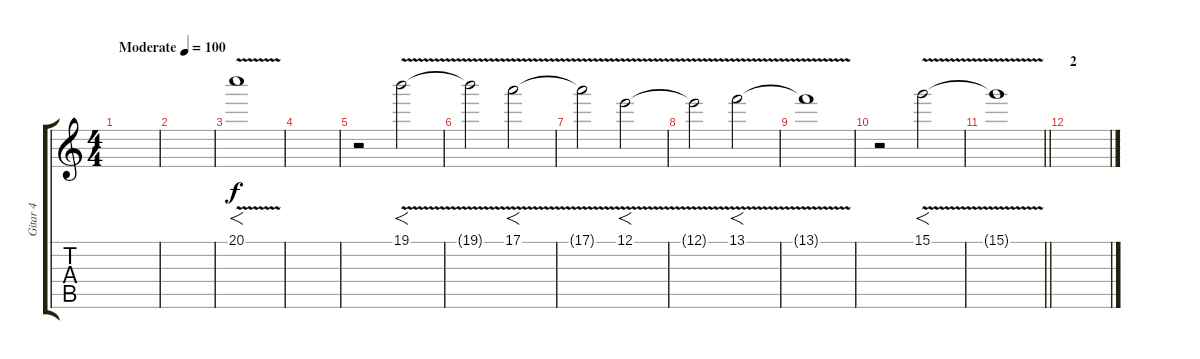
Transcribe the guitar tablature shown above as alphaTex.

\track ("Gitar 4" "Gitar 4") {instrument overdrivenguitar}
\staff {score tabs}
\tuning (E4 B3 G3 D3 A2 E2) {hide}
\ts (4 4)
\tempo (100 "Moderate")
\clef g2
\ks c
|
|
20.1{v}.1{f} |
|
r.2 19.1{v}.2{f} |
19.1{t}.2 17.1{v}.2{f} |
17.1{t}.2 12.1{v}.2{f} |
12.1{t}.2 13.1{v}.2{f} |
13.1{t}.1 |
r.2 15.1{v}.2{f} |
\barLineRight lightlight
15.1{t}.1 |
\section ("" "2")
